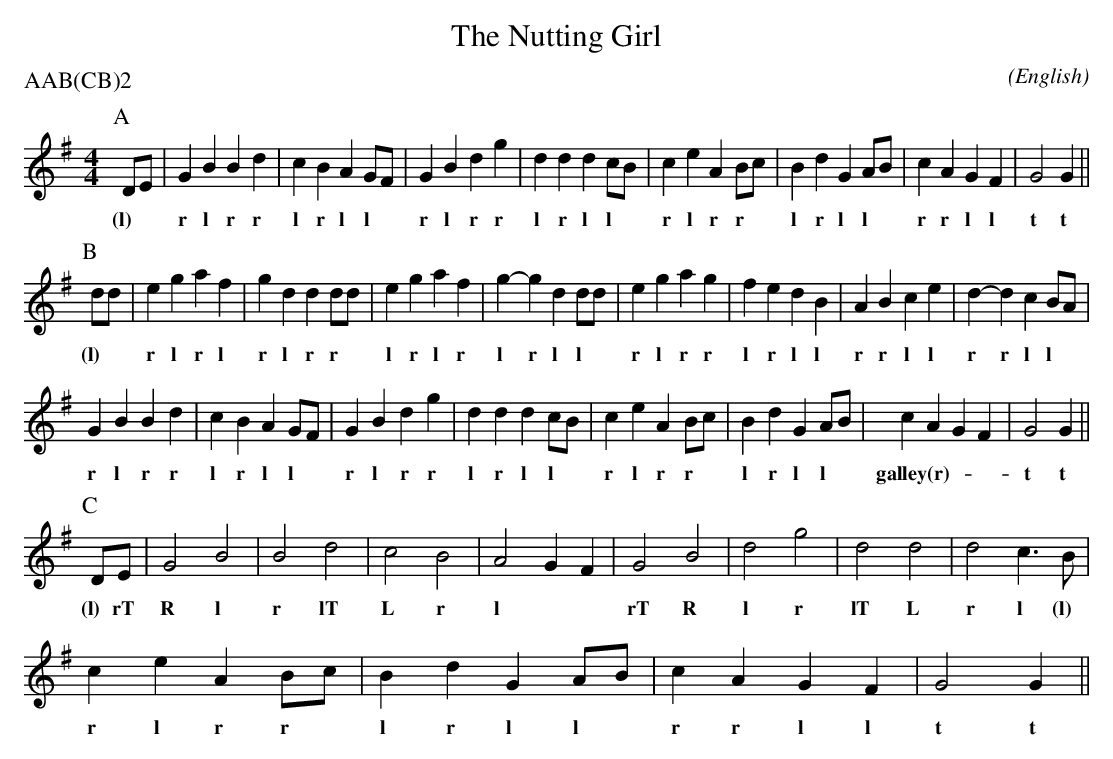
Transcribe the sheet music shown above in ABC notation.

X:1
T:The Nutting Girl
M:4/4
C:
O:English
P:AAB(CB)2
K:G
P:A
   DE   | G2 B2 B2 d2 | c2 B2 A2 GF | G2 B2 d2 g2 | d2 d2 d2 cB |\
w: (l) *  r  l  r  r    l  r  l  l *  r  l  r  r    l  r  l  l *
          c2 e2 A2 Bc | B2 d2 G2 AB | c2 A2 G2 F2 | G4    G2    ||
w:        r  l  r  r *  l  r  l  l *  r  r  l  l    t     t
P:B
   dd   | e2 g2 a2 f2 | g2 d2 d2 dd | e2 g2 a2 f2 | g2-g2 d2 dd |\
w: (l) *  r  l  r  l    r  l  r  r *  l  r  l  r    l  r  l  l *
          e2 g2 a2 g2 | f2 e2 d2 B2 | A2 B2 c2 e2 | d2-d2 c2 BA |
w:        r  l  r  r    l  r  l  l    r  r  l  l    r  r  l  l *
          G2 B2 B2 d2 | c2 B2 A2 GF | G2 B2 d2 g2 | d2 d2 d2 cB |\
w:        r  l  r  r    l  r  l  l *  r  l  r  r    l  r  l  l *
          c2 e2 A2 Bc | B2 d2 G2 AB | c2 A2 G2 F2 | G4    G2    ||
w:        r  l  r  r *  l  r  l  l *  galley(r) - - - t     t
P:C
   DE   | G4    B4    | B4    d4    | c4    B4    | A4    G2 F2 |\
w: (l)    rT    R       l     r       lT    L       r     l  *
          G4    B4    | d4    g4    | d4    d4    | d4    c3 B  |
w:        rT    R       l     r       lT    L       r     l  (l)
          c2 e2 A2 Bc | B2 d2 G2 AB | c2 A2 G2 F2 | G4    G2    ||
w:        r  l  r  r *  l  r  l  l *  r  r  l  l    t     t
